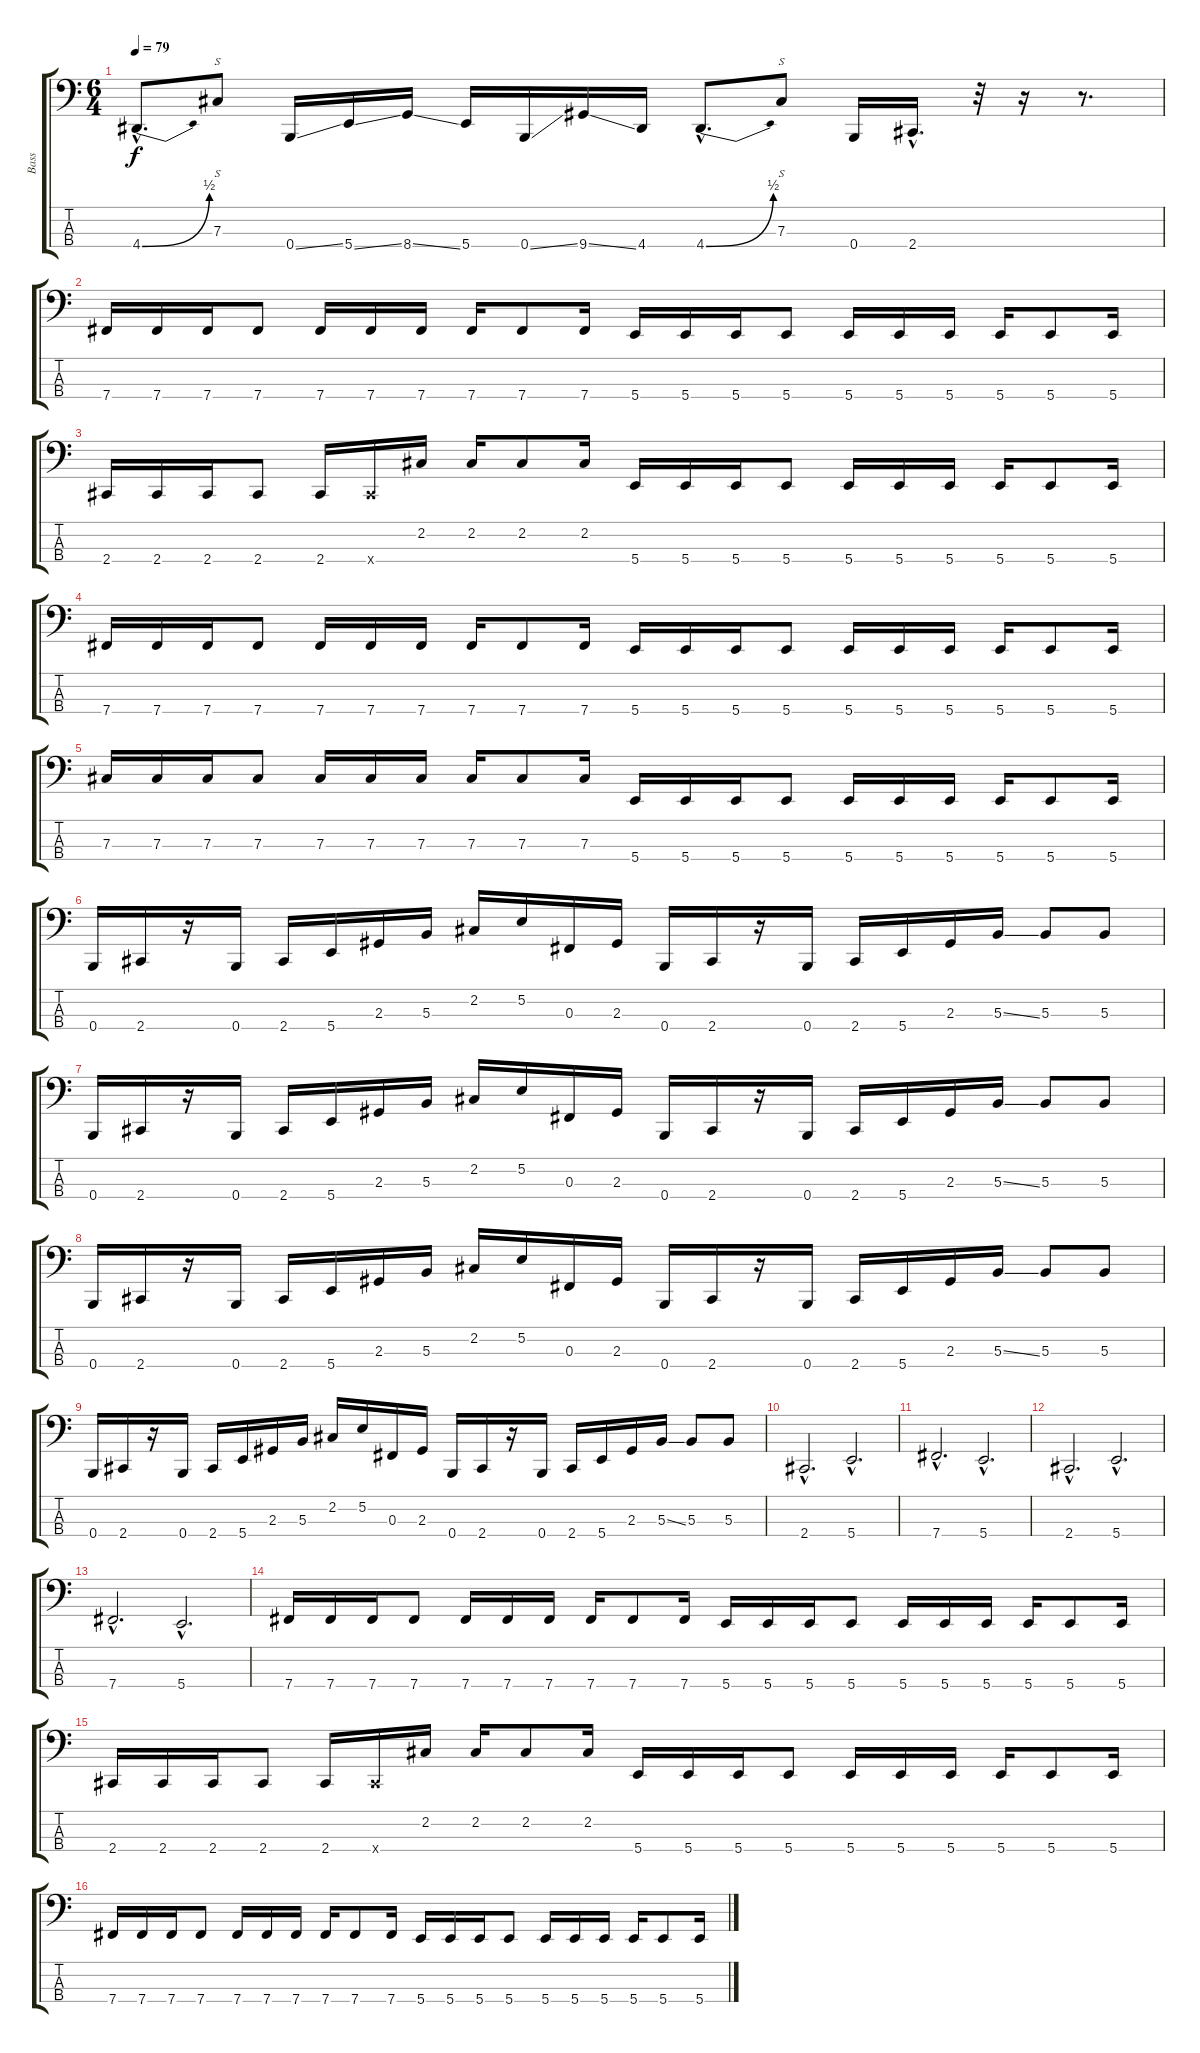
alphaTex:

\track ("Bass" "Bass") {instrument electricbassfinger}
\staff {score tabs}
\tuning (E2 B1 Gb1 B0) {hide}
\ts (6 4)
\tempo 79
\clef f4
\ks c
4.4{be (bend 0 0 60 2) hac}.8{d dy f} 7.3.8{s} 0.4{ss}.16 5.4{ss}.16 8.4{ss}.16 5.4.16 0.4{ss}.16 9.4{ss}.16 4.4.16 4.4{be (bend 0 0 60 2) hac}.8{d} 7.3.8{s} 0.4.16 2.4{hac}.16{d} r.32 r.16 r.8{d} |
7.4.16 7.4.16 7.4.16 7.4.8 7.4.16 7.4.16 7.4.16 7.4.16 7.4.8 7.4.16 5.4.16 5.4.16 5.4.16 5.4.8 5.4.16 5.4.16 5.4.16 5.4.16 5.4.8 5.4.16 |
2.4.16 2.4.16 2.4.16 2.4.8 2.4.16 2.4{x}.16 2.2.16 2.2.16 2.2.8 2.2.16 5.4.16 5.4.16 5.4.16 5.4.8 5.4.16 5.4.16 5.4.16 5.4.16 5.4.8 5.4.16 |
7.4.16 7.4.16 7.4.16 7.4.8 7.4.16 7.4.16 7.4.16 7.4.16 7.4.8 7.4.16 5.4.16 5.4.16 5.4.16 5.4.8 5.4.16 5.4.16 5.4.16 5.4.16 5.4.8 5.4.16 |
7.3.16 7.3.16 7.3.16 7.3.8 7.3.16 7.3.16 7.3.16 7.3.16 7.3.8 7.3.16 5.4.16 5.4.16 5.4.16 5.4.8 5.4.16 5.4.16 5.4.16 5.4.16 5.4.8 5.4.16 |
0.4.16 2.4.16 r.16 0.4.16 2.4.16 5.4.16 2.3.16 5.3.16 2.2.16 5.2.16 0.3.16 2.3.16 0.4.16 2.4.16 r.16 0.4.16 2.4.16 5.4.16 2.3.16 5.3{ss}.16 5.3.8 5.3.8 |
0.4.16 2.4.16 r.16 0.4.16 2.4.16 5.4.16 2.3.16 5.3.16 2.2.16 5.2.16 0.3.16 2.3.16 0.4.16 2.4.16 r.16 0.4.16 2.4.16 5.4.16 2.3.16 5.3{ss}.16 5.3.8 5.3.8 |
0.4.16 2.4.16 r.16 0.4.16 2.4.16 5.4.16 2.3.16 5.3.16 2.2.16 5.2.16 0.3.16 2.3.16 0.4.16 2.4.16 r.16 0.4.16 2.4.16 5.4.16 2.3.16 5.3{ss}.16 5.3.8 5.3.8 |
0.4.16 2.4.16 r.16 0.4.16 2.4.16 5.4.16 2.3.16 5.3.16 2.2.16 5.2.16 0.3.16 2.3.16 0.4.16 2.4.16 r.16 0.4.16 2.4.16 5.4.16 2.3.16 5.3{ss}.16 5.3.8 5.3.8 |
2.4{hac}.2{d} 5.4{hac}.2{d} |
7.4{hac}.2{d} 5.4{hac}.2{d} |
2.4{hac}.2{d} 5.4{hac}.2{d} |
7.4{hac}.2{d} 5.4{hac}.2{d} |
7.4.16 7.4.16 7.4.16 7.4.8 7.4.16 7.4.16 7.4.16 7.4.16 7.4.8 7.4.16 5.4.16 5.4.16 5.4.16 5.4.8 5.4.16 5.4.16 5.4.16 5.4.16 5.4.8 5.4.16 |
2.4.16 2.4.16 2.4.16 2.4.8 2.4.16 2.4{x}.16 2.2.16 2.2.16 2.2.8 2.2.16 5.4.16 5.4.16 5.4.16 5.4.8 5.4.16 5.4.16 5.4.16 5.4.16 5.4.8 5.4.16 |
7.4.16 7.4.16 7.4.16 7.4.8 7.4.16 7.4.16 7.4.16 7.4.16 7.4.8 7.4.16 5.4.16 5.4.16 5.4.16 5.4.8 5.4.16 5.4.16 5.4.16 5.4.16 5.4.8 5.4.16
